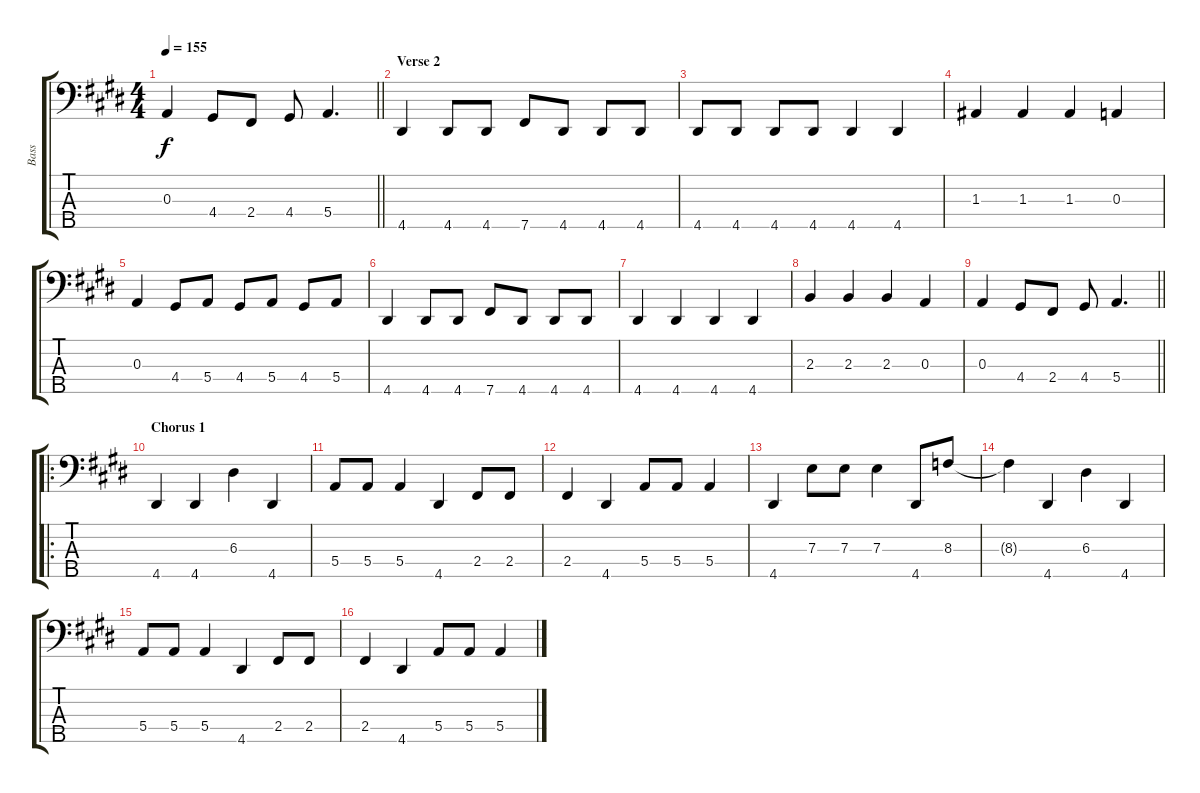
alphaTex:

\track ("Bass" "Bass") {instrument electricbassfinger}
\staff {score tabs}
\tuning (G2 D2 A1 E1 B0) {hide}
\ts (4 4)
\tempo 155
\clef f4
\barLineRight lightlight
\ks e
0.3.4{dy f} 4.4.8 2.4.8 4.4.8 5.4.4{d} |
\section ("" "Verse 2")
4.5.4 4.5.8 4.5.8 7.5.8 4.5.8 4.5.8 4.5.8 |
4.5.8 4.5.8 4.5.8 4.5.8 4.5.4 4.5.4 |
1.3.4 1.3.4 1.3.4 0.3.4 |
0.3.4 4.4.8 5.4.8 4.4.8 5.4.8 4.4.8 5.4.8 |
4.5.4 4.5.8 4.5.8 7.5.8 4.5.8 4.5.8 4.5.8 |
4.5.4 4.5.4 4.5.4 4.5.4 |
2.3.4 2.3.4 2.3.4 0.3.4 |
\barLineRight lightlight
0.3.4 4.4.8 2.4.8 4.4.8 5.4.4{d} |
\ro
\section ("" "Chorus 1")
4.5.4 4.5.4 6.3.4 4.5.4 |
5.4.8 5.4.8 5.4.4 4.5.4 2.4.8 2.4.8 |
2.4.4 4.5.4 5.4.8 5.4.8 5.4.4 |
4.5.4 7.3.8 7.3.8 7.3.4 4.5.8 8.3.8 |
8.3{t}.4 4.5.4 6.3.4 4.5.4 |
5.4.8 5.4.8 5.4.4 4.5.4 2.4.8 2.4.8 |
2.4.4 4.5.4 5.4.8 5.4.8 5.4.4
